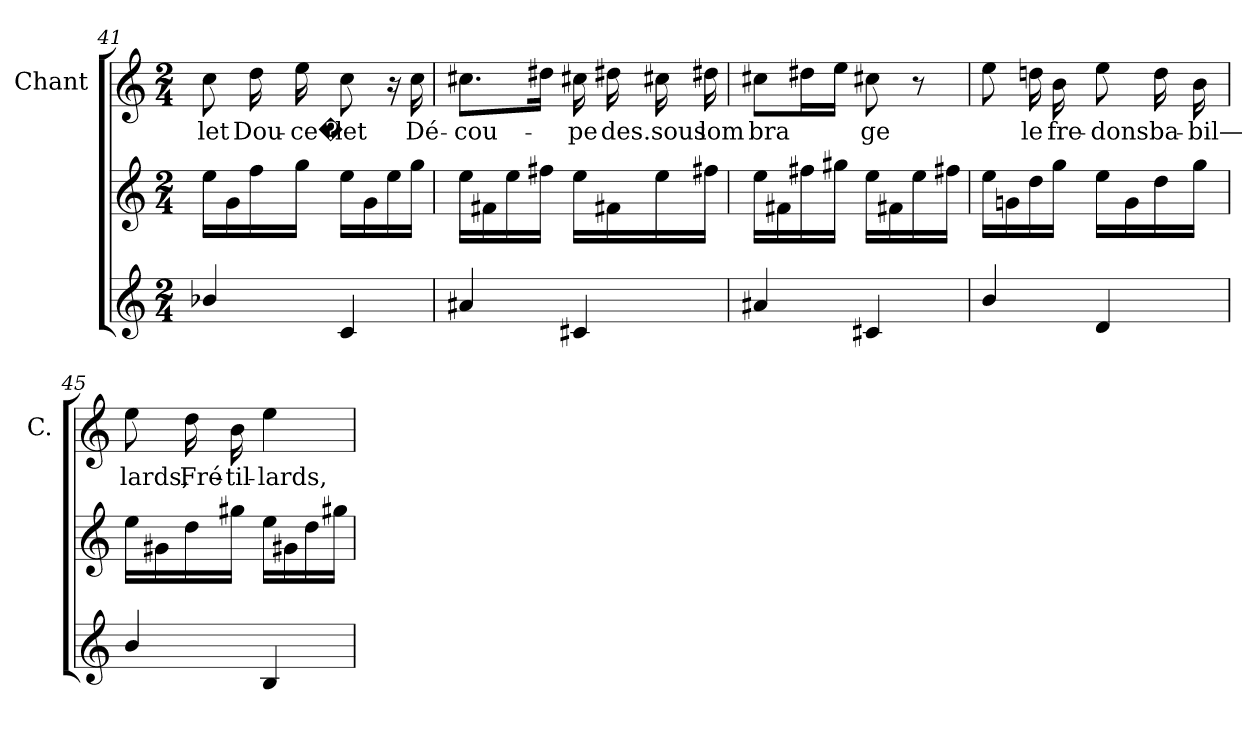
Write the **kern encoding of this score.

**kern	**kern	**kern	**text
*part3	*part2	*part1	*part1
*staff3	*staff2	*staff1	*staff1
*	*	*I"Chant	*
*	*	*I'C.	*
*clefG2	*clefG2	*clefG2	*
*k[]	*k[]	*k[]	*
*M2/4	*M2/4	*M2/4	*
=41	=41	=41	=41
4b-Xi/	16eej\LL	8ccj\	let
.	16gj\	.	.
.	16ffj\	16ddj\	Dou-
.	16ggj\JJ	16eej\	ce�
4ci/	16eej\LL	8ccj\	let
.	16gj\	.	.
.	16eej\	16r	.
.	16ggj\JJ	16ccj\	Dé-
=42	=42	=42	=42
4a#Xi/	16eej\LL	8.cc#Xj\L	cou-
.	16f#Xj\	.	.
.	16eej\	.	.
.	16ff#Xj\JJ	16dd#Xj\Jk	.
4c#Xi/	16eej\LL	16cc#Xj\	pe
.	16f#Xj\	16dd#Xj\	des.sous
.	16eej\	16cc#Xj\	.
.	16ff#Xj\JJ	16dd#Xj\	lom
=43	=43	=43	=43
4a#Xi/	16eej\LL	8cc#Xj\L	bra-
.	16f#Xj\	.	.
.	16ff#Xj\	16dd#Xj\L	.
.	16gg#Xj\JJ	16eej\JJ	--
4c#Xi/	16eej\LL	8cc#Xj\	ge
.	16f#Xj\	.	.
.	16eej\	8r	.
.	16ff#Xj\JJ	.	.
!!LO:PB:g=z
=44	=44	=44	=44
4bi/	16eej\LL	8eej\	.
.	16gnj\	.	.
.	16ddj\	16ddnj\	le
.	16ggj\JJ	16bj\	fre-
4di/	16eej\LL	8eej\	dons
.	16gj\	.	.
.	16ddj\	16ddj\	ba-
.	16ggj\JJ	16bj\	bil—
=45	=45	=45	=45
4bi/	16eej\LL	8eej\	lards,
.	16g#Xj\	.	.
.	16ddj\	16ddj\	Fré-
.	16gg#Xj\JJ	16bj\	til-
4Bi/	16eej\LL	4eej\	lards,
.	16g#Xj\	.	.
.	16ddj\	.	.
.	16gg#Xj\JJ	.	.
=	=	=	=
*-	*-	*-	*-
